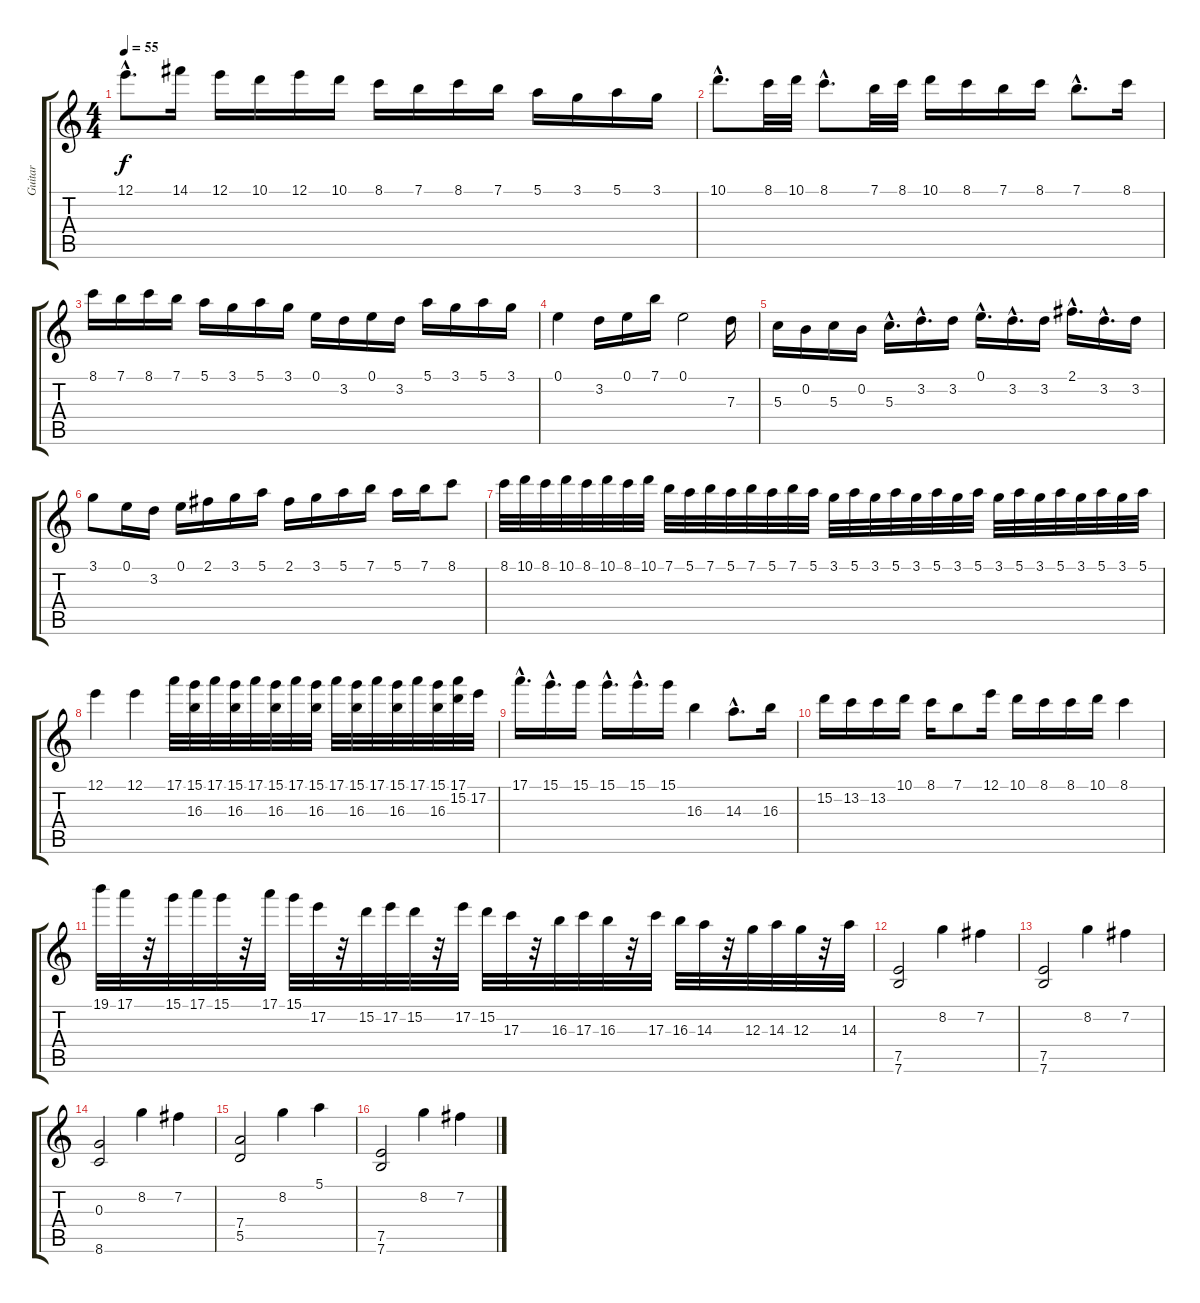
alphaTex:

\track ("Guitar" "Guitar") {instrument distortionguitar}
\staff {score tabs}
\tuning (E4 B3 G3 D3 A2 E2) {hide}
\ts (4 4)
\tempo 55
\clef g2
\ks c
12.1{hac}.8{d dy f} 14.1.16 12.1.16 10.1.16 12.1.16 10.1.16 8.1.16 7.1.16 8.1.16 7.1.16 5.1.16 3.1.16 5.1.16 3.1.16 |
10.1{hac}.8{d} 8.1.32 10.1.32 8.1{hac}.8{d} 7.1.32 8.1.32 10.1.16 8.1.16 7.1.16 8.1.16 7.1{hac}.8{d} 8.1.16 |
8.1.16 7.1.16 8.1.16 7.1.16 5.1.16 3.1.16 5.1.16 3.1.16 0.1.16 3.2.16 0.1.16 3.2.16 5.1.16 3.1.16 5.1.16 3.1.16 |
0.1.4 3.2.16 0.1.16 7.1.16 0.1.2 7.3.16 |
5.3.16 0.2.16 5.3.16 0.2.16 5.3{hac}.16{d} 3.2{hac}.16{d} 3.2.16 0.1{hac}.16{d} 3.2{hac}.16{d} 3.2.16 2.1{hac}.16{d} 3.2{hac}.16{d} 3.2.16 |
3.1.8 0.1.16 3.2.16 0.1.16 2.1.16 3.1.16 5.1.16 2.1.16 3.1.16 5.1.16 7.1.16 5.1.16 7.1.16 8.1.8 |
8.1.32 10.1.32 8.1.32 10.1.32 8.1.32 10.1.32 8.1.32 10.1.32 7.1.32 5.1.32 7.1.32 5.1.32 7.1.32 5.1.32 7.1.32 5.1.32 3.1.32 5.1.32 3.1.32 5.1.32 3.1.32 5.1.32 3.1.32 5.1.32 3.1.32 5.1.32 3.1.32 5.1.32 3.1.32 5.1.32 3.1.32 5.1.32 |
12.1.4 12.1.4 17.1.32 (15.1 16.3).32 17.1.32 (15.1 16.3).32 17.1.32 (15.1 16.3).32 17.1.32 (15.1 16.3).32 17.1.32 (15.1 16.3).32 17.1.32 (15.1 16.3).32 17.1.32 (15.1 16.3).32 (17.1 15.2).32 17.2.32 |
17.1{hac}.16{d} 15.1{hac}.16{d} 15.1.16 15.1{hac}.16{d} 15.1{hac}.16{d} 15.1.16 16.3.4 14.3{hac}.8{d} 16.3.16 |
15.2.16 13.2.16 13.2.16 10.1.16 8.1.16 7.1.8 12.1.16 10.1.16 8.1.16 8.1.16 10.1.16 8.1.4 |
19.1.32 17.1.32 r.32 15.1.32 17.1.32 15.1.32 r.32 17.1.32 15.1.32 17.2.32 r.32 15.2.32 17.2.32 15.2.32 r.32 17.2.32 15.2.32 17.3.32 r.32 16.3.32 17.3.32 16.3.32 r.32 17.3.32 16.3.32 14.3.32 r.32 12.3.32 14.3.32 12.3.32 r.32 14.3.32 |
(7.5 7.6).2 8.2.4 7.2.4 |
(7.5 7.6).2 8.2.4 7.2.4 |
(0.3 8.6).2 8.2.4 7.2.4 |
(7.4 5.5).2 8.2.4 5.1.4 |
(7.5 7.6).2 8.2.4 7.2.4
